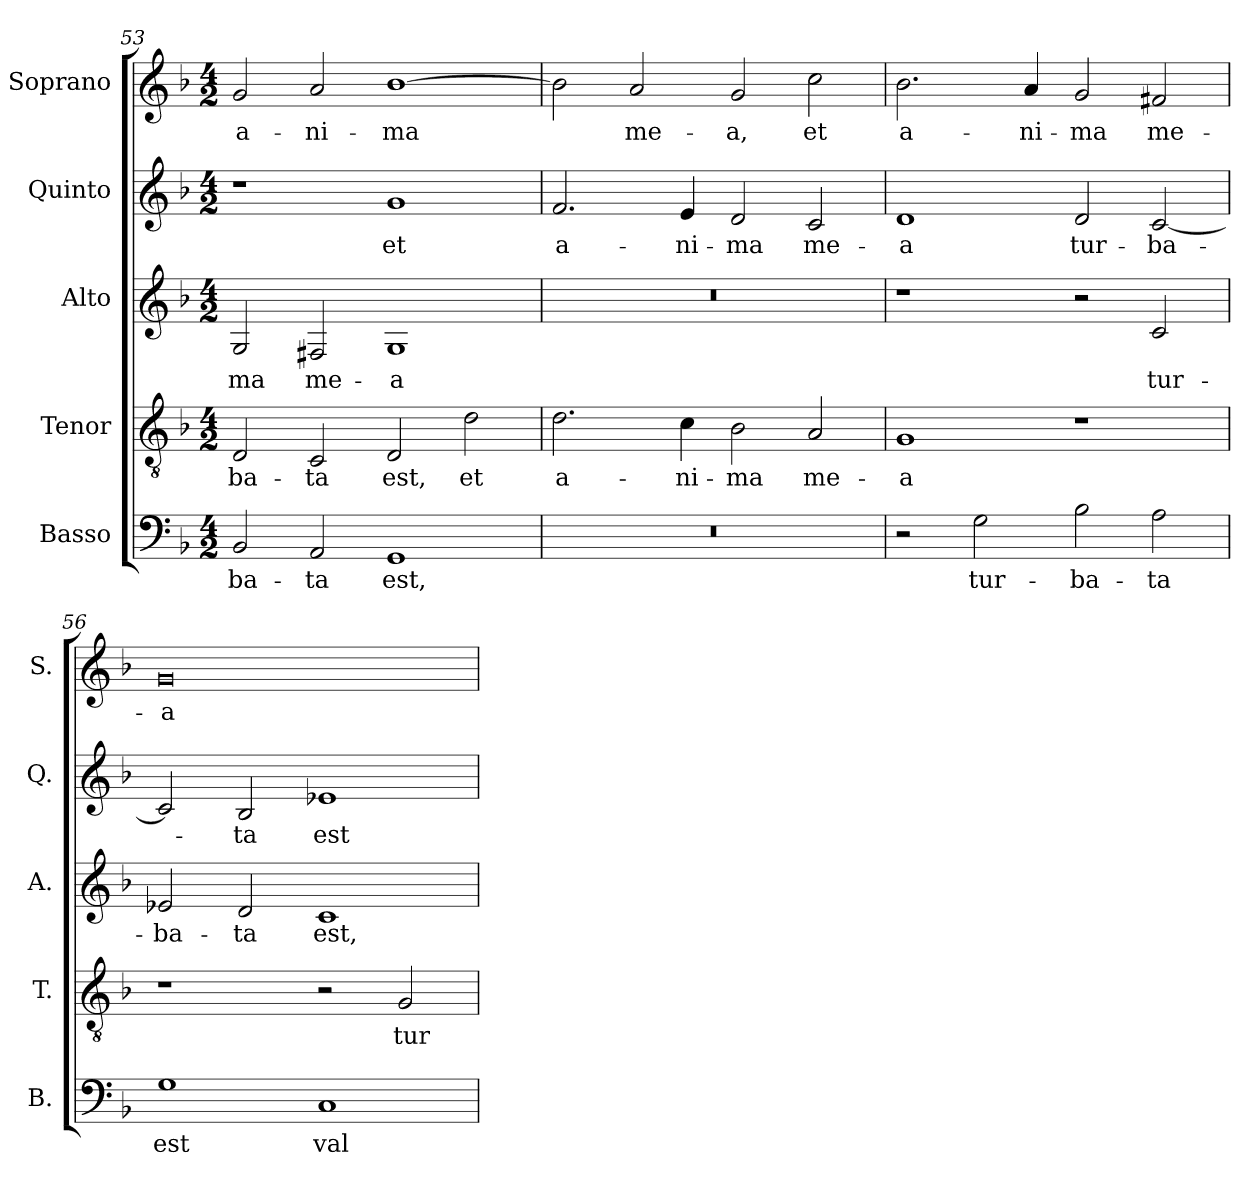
**kern	**text	**kern	**text	**kern	**text	**kern	**text	**kern	**text
*part5	*part5	*part4	*part4	*part3	*part3	*part2	*part2	*part1	*part1
*staff5	*staff5	*staff4	*staff4	*staff3	*staff3	*staff2	*staff2	*staff1	*staff1
*I"Basso	*	*I"Tenor	*	*I"Alto	*	*I"Quinto	*	*I"Soprano	*
*I'B.	*	*I'T.	*	*I'A.	*	*I'Q.	*	*I'S.	*
*clefF4	*	*clefGv2	*	*clefG2	*	*clefG2	*	*clefG2	*
*	*	*ITrd7c12	*	*	*	*	*	*	*
*k[b-]	*	*k[b-]	*	*k[b-]	*	*k[b-]	*	*k[b-]	*
*F:	*	*F:	*	*F:	*	*F:	*	*F:	*
*M4/2	*	*M4/2	*	*M4/2	*	*M4/2	*	*M4/2	*
=53	=53	=53	=53	=53	=53	=53	=53	=53	=53
!	!LO:LY:b:color=#000000	!	!	!	!	!	!	!	!
!	!	!	!LO:LY:b:color=#000000	!	!	!	!	!	!
!	!	!	!	!	!LO:LY:b:color=#000000	!	!	!	!
!	!	!	!	!	!	!	!	!	!LO:LY:b:color=#000000
2BB-i/	-ba-	2DDi/	-ba-	2Gi/	-ma	1r	.	2gi/	a-
!	!LO:LY:b:color=#000000	!	!	!	!	!	!	!	!
!	!	!	!LO:LY:b:color=#000000	!	!	!	!	!	!
!	!	!	!	!	!LO:LY:b:color=#000000	!	!	!	!
!	!	!	!	!	!	!	!	!	!LO:LY:b:color=#000000
2AAi/	-ta	2CCi/	-ta	2F#Xi/	me-	.	.	2ai/	-ni-
!	!LO:LY:b:color=#000000	!	!	!	!	!	!	!	!
!	!	!	!LO:LY:b:color=#000000	!	!	!	!	!	!
!	!	!	!	!	!LO:LY:b:color=#000000	!	!	!	!
!	!	!	!	!	!	!	!LO:LY:b:color=#000000	!	!
!	!	!	!	!	!	!	!	!	!LO:LY:b:color=#000000
1GGi	est,	2DDi/	est,	1Gi	-a	1gi	et	[1b-i	-ma
!	!	!	!LO:LY:b:color=#000000	!	!	!	!	!	!
.	.	2Di\	et	.	.	.	.	.	.
!!LO:LB:g=z
=54	=54	=54	=54	=54	=54	=54	=54	=54	=54
!LO:N:vis=1	!	!	!	!	!	!	!	!	!
!	!	!	!LO:LY:b:color=#000000	!LO:N:vis=1	!	!	!	!	!
!	!	!	!	!	!	!	!LO:LY:b:color=#000000	!	!
0r	.	2.Di\	a-	0r	.	2.fi/	a-	2b-i\]	.
!	!	!	!	!	!	!	!	!	!LO:LY:b:color=#000000
.	.	.	.	.	.	.	.	2ai/	me-
!	!	!	!LO:LY:b:color=#000000	!	!	!	!	!	!
!	!	!	!	!	!	!	!LO:LY:b:color=#000000	!	!
.	.	4Ci\	-ni-	.	.	4ei/	-ni-	.	.
!	!	!	!LO:LY:b:color=#000000	!	!	!	!	!	!
!	!	!	!	!	!	!	!LO:LY:b:color=#000000	!	!
!	!	!	!	!	!	!	!	!	!LO:LY:b:color=#000000
.	.	2BB-i\	-ma	.	.	2di/	-ma	2gi/	-a,
!	!	!	!LO:LY:b:color=#000000	!	!	!	!	!	!
!	!	!	!	!	!	!	!LO:LY:b:color=#000000	!	!
!	!	!	!	!	!	!	!	!	!LO:LY:b:color=#000000
.	.	2AAi/	me-	.	.	2ci/	me-	2cci\	et
=55	=55	=55	=55	=55	=55	=55	=55	=55	=55
!	!	!	!LO:LY:b:color=#000000	!	!	!	!	!	!
!	!	!	!	!	!	!	!LO:LY:b:color=#000000	!	!
!	!	!	!	!	!	!	!	!	!LO:LY:b:color=#000000
2r	.	1GGi	-a	1r	.	1di	-a	2.b-i\	a-
!	!LO:LY:b:color=#000000	!	!	!	!	!	!	!	!
2Gi\	tur-	.	.	.	.	.	.	.	.
!	!	!	!	!	!	!	!	!	!LO:LY:b:color=#000000
.	.	.	.	.	.	.	.	4ai/	-ni-
!	!LO:LY:b:color=#000000	!	!	!	!	!	!	!	!
!	!	!	!	!	!	!	!LO:LY:b:color=#000000	!	!
!	!	!	!	!	!	!	!	!	!LO:LY:b:color=#000000
2B-i\	-ba-	1r	.	2r	.	2di/	tur-	2gi/	-ma
!	!LO:LY:b:color=#000000	!	!	!	!	!	!	!	!
!	!	!	!	!	!LO:LY:b:color=#000000	!	!	!	!
!	!	!	!	!	!	!	!LO:LY:b:color=#000000	!	!
!	!	!	!	!	!	!	!	!	!LO:LY:b:color=#000000
2Ai\	-ta	.	.	2ci/	tur-	[2ci/	-ba-	2f#Xi/	me-
=56	=56	=56	=56	=56	=56	=56	=56	=56	=56
!	!LO:LY:b:color=#000000	!	!	!	!	!	!	!	!
!	!	!	!	!	!LO:LY:b:color=#000000	!	!	!	!
!	!	!	!	!	!	!	!	!	!LO:LY:b:color=#000000
1Gi	est	1r	.	2e-Xi/	-ba-	2ci/]	.	0gi	-a
!	!	!	!	!	!LO:LY:b:color=#000000	!	!	!	!
!	!	!	!	!	!	!	!LO:LY:b:color=#000000	!	!
.	.	.	.	2di/	-ta	2B-i/	-ta	.	.
!	!LO:LY:b:color=#000000	!	!	!	!	!	!	!	!
!	!	!	!	!	!LO:LY:b:color=#000000	!	!	!	!
!	!	!	!	!	!	!	!LO:LY:b:color=#000000	!	!
1Ci	val-	2r	.	1ci	est,	1e-Xi	est	.	.
!	!	!	!LO:LY:b:color=#000000	!	!	!	!	!	!
.	.	2GGi/	tur-	.	.	.	.	.	.
=	=	=	=	=	=	=	=	=	=
*-	*-	*-	*-	*-	*-	*-	*-	*-	*-
